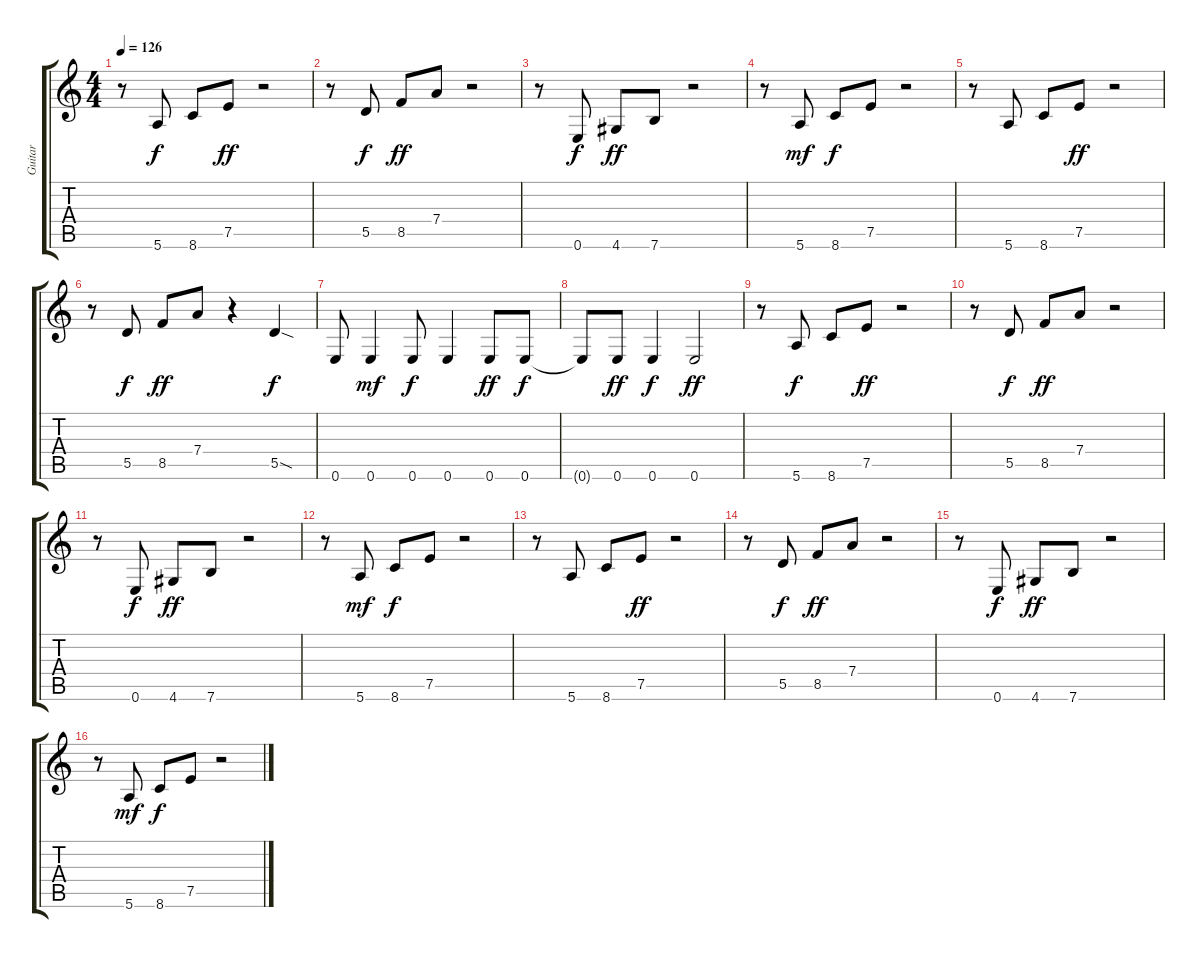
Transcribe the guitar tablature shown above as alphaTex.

\track ("Guitar" "Guitar") {instrument electricguitarjazz}
\staff {score tabs}
\tuning (E4 B3 G3 D3 A2 E2) {hide}
\ts (4 4)
\tempo 126
\clef g2
\ks c
r.8{dy f} 5.6.8 8.6.8 7.5.8{dy ff} r.2 |
r.8 5.5.8{dy f} 8.5.8{dy ff} 7.4.8 r.2 |
r.8 0.6.8{dy f} 4.6.8{dy ff} 7.6.8 r.2 |
r.8 5.6.8{dy mf} 8.6.8{dy f} 7.5.8 r.2 |
r.8 5.6.8 8.6.8 7.5.8{dy ff} r.2 |
r.8 5.5.8{dy f} 8.5.8{dy ff} 7.4.8 r.4 5.5{sod}.4{dy f} |
0.6.8 0.6.4{dy mf} 0.6.8{dy f} 0.6.4 0.6.8{dy ff} 0.6.8{dy f} |
0.6{t}.8 0.6.8{dy ff} 0.6.4{dy f} 0.6.2{dy ff} |
r.8 5.6.8{dy f} 8.6.8 7.5.8{dy ff} r.2 |
r.8 5.5.8{dy f} 8.5.8{dy ff} 7.4.8 r.2 |
r.8 0.6.8{dy f} 4.6.8{dy ff} 7.6.8 r.2 |
r.8 5.6.8{dy mf} 8.6.8{dy f} 7.5.8 r.2 |
r.8 5.6.8 8.6.8 7.5.8{dy ff} r.2 |
r.8 5.5.8{dy f} 8.5.8{dy ff} 7.4.8 r.2 |
r.8 0.6.8{dy f} 4.6.8{dy ff} 7.6.8 r.2 |
r.8 5.6.8{dy mf} 8.6.8{dy f} 7.5.8 r.2
